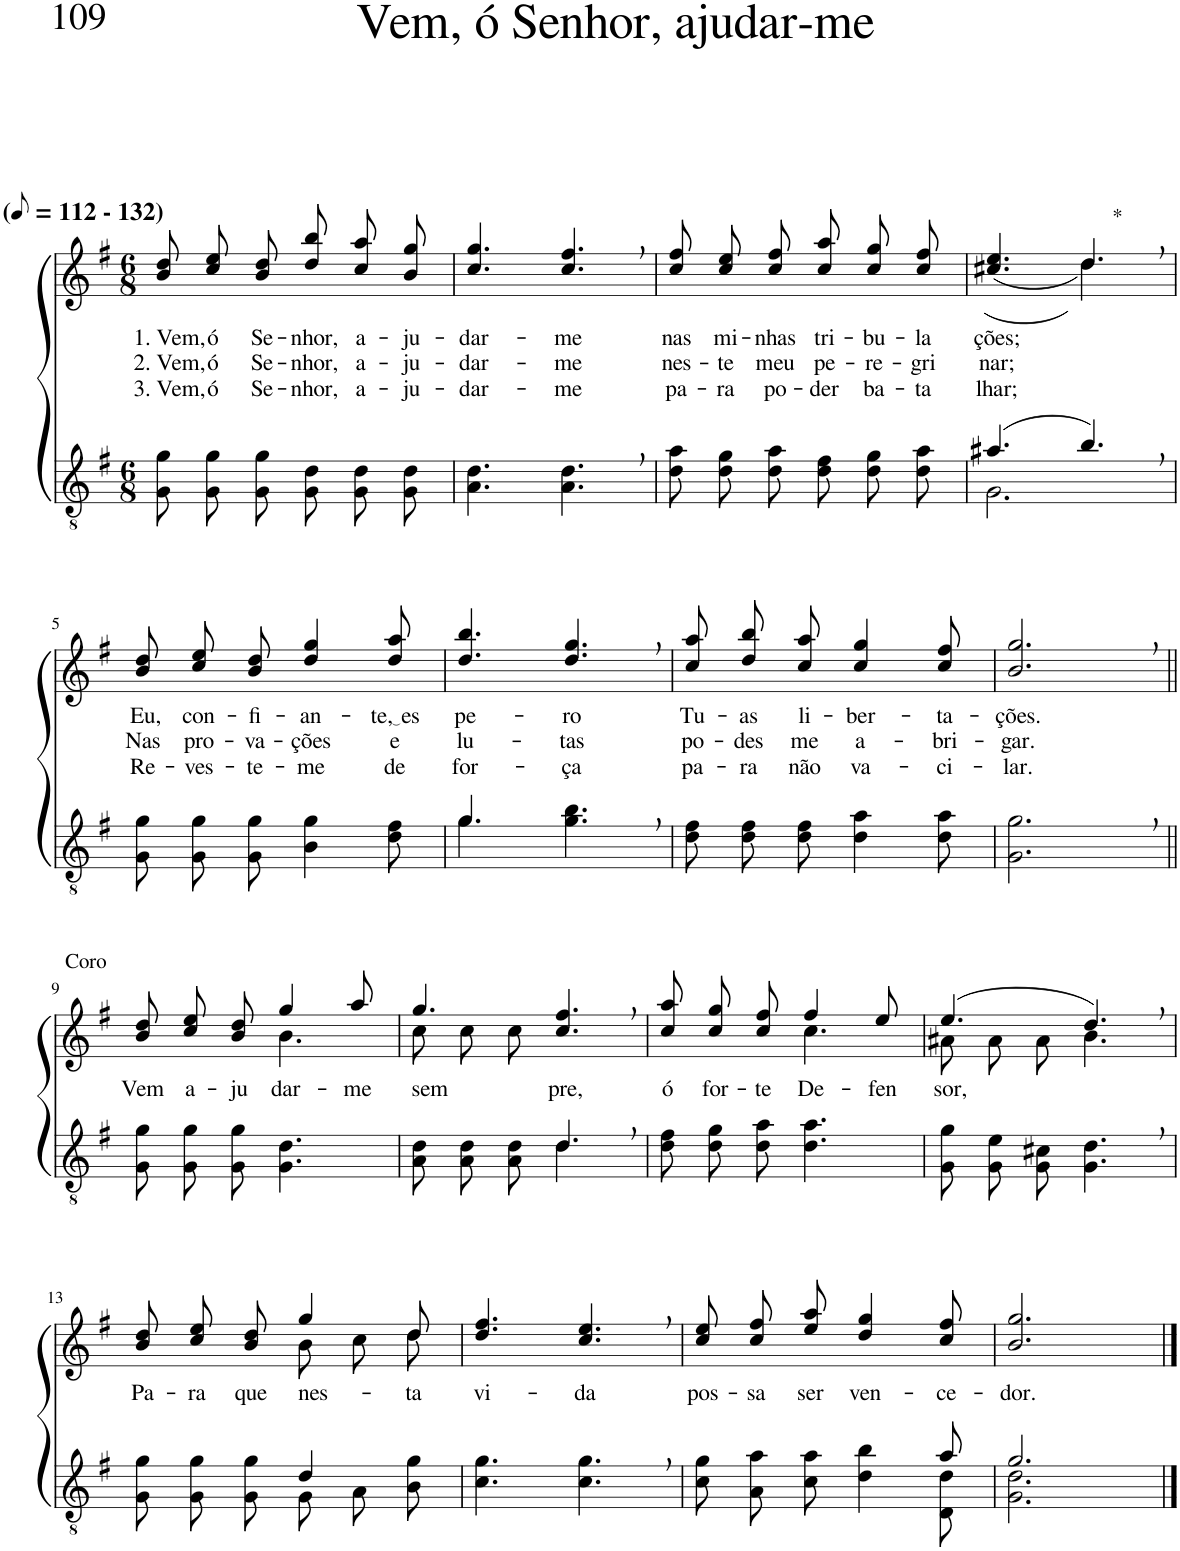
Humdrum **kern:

**kern	**kern	**text	**text	**text
*part2	*part1	*part1	*part1	*part1
*staff2	*staff1	*staff1	*staff1	*staff1
*I"Parte III e IV	*I"Parte I e II	*	*	*
*clefGv2	*clefG2	*	*	*
*Trd5c9	*Trd5c9	*	*	*
*k[f#]	*k[f#]	*	*	*
*M6/8	*M6/8	*	*	*
*MM56	*MM56	*	*	*
=1	=1	=1	=1	=1
!	!LO:TX:a:B:t=(	!	!	!
!	!LO:TX:a:B:t=- 132)	!	!	!
!	!	!LO:LY:b	!LO:LY:b	!LO:LY:b
8G\ 8g\L	8b\ 8dd\L	1. Vem,	2. Vem,	3. Vem,
!	!	!LO:LY:b	!LO:LY:b	!LO:LY:b
8G\ 8g\	8cc\ 8ee\	ó	ó	ó
!	!	!LO:LY:b	!LO:LY:b	!LO:LY:b
8G\ 8g\J	8b\ 8dd\J	Se-	Se-	Se-
!	!	!LO:LY:b	!LO:LY:b	!LO:LY:b
8G\ 8d\L	8dd\ 8bb\L	-nhor,	-nhor,	-nhor,
!	!	!LO:LY:b	!LO:LY:b	!LO:LY:b
8G\ 8d\	8cc\ 8aa\	a-	a-	a-
!	!	!LO:LY:b	!LO:LY:b	!LO:LY:b
8G\ 8d\J	8b\ 8gg\J	-ju-	-ju-	-ju-
=2	=2	=2	=2	=2
!	!	!LO:LY:b	!LO:LY:b	!LO:LY:b
4.A\ 4.d\	4.cc/ 4.gg/	-dar-	-dar-	-dar-
!	!	!LO:LY:b	!LO:LY:b	!LO:LY:b
4.A\, 4.d\,	4.cc/, 4.ff#/,	-me	-me	-me
=3	=3	=3	=3	=3
!	!	!LO:LY:b	!LO:LY:b	!LO:LY:b
8d\ 8a\L	8cc\ 8ff#\L	nas	nes-	pa-
!	!	!LO:LY:b	!LO:LY:b	!LO:LY:b
8d\ 8g\	8cc\ 8ee\	mi-	-te	-ra
!	!	!LO:LY:b	!LO:LY:b	!LO:LY:b
8d\ 8a\J	8cc\ 8ff#\J	-nhas	meu	po-
!	!	!LO:LY:b	!LO:LY:b	!LO:LY:b
8d\ 8f#\L	8cc\ 8aa\L	tri-	pe-	-der
!	!	!LO:LY:b	!LO:LY:b	!LO:LY:b
8d\ 8g\	8cc\ 8gg\	-bu-	-re-	ba-
!	!	!LO:LY:b	!LO:LY:b	!LO:LY:b
8d\ 8a\J	8cc\ 8ff#\J	-la-	-gri-	-ta-
=4	=4	=4	=4	=4
*^	*^	*	*	*
!	!	!	!	!LO:LY:b	!LO:LY:b	!LO:LY:b
(4.a#X/	2.G\	4.ryy	(4.cc#X/ 4.ee/	-ções;	-nar;	-lhar;
!	!	!LO:TX:a:t=*	!	!	!	!
4.b,/)	.	((4.dd,\	4.dd/	.	.	.
*v	*v	*	*	*	*	*
!!LO:LB:g=z
=5	=5	=5	=5	=5	=5
!	!	!	!LO:LY:b	!LO:LY:b	!LO:LY:b
*	*v	*v	*	*	*
8G\ 8g\L	8b\ 8dd\L	Eu,	Nas	Re-
!	!	!LO:LY:b	!LO:LY:b	!LO:LY:b
8G\ 8g\	8cc\ 8ee\	con-	pro-	-ves-
!	!	!LO:LY:b	!LO:LY:b	!LO:LY:b
8G\ 8g\J	8b\ 8dd\J	-fi-	-va-	-te-
!	!	!LO:LY:b	!LO:LY:b	!LO:LY:b
4B\ 4g\	4dd/ 4gg/	-an-	-ções	-me
!	!	!LO:LY:b	!LO:LY:b	!LO:LY:b
8d\ 8f#\	8dd/ 8aa/	te, es	e	de
=6	=6	=6	=6	=6
*^	*	*	*	*
!	!	!	!LO:LY:b	!LO:LY:b	!LO:LY:b
4.g\	4.g/	4.dd/ 4.bb/	pe-	lu-	for-
!	!	!	!LO:LY:b	!LO:LY:b	!LO:LY:b
4.g\, 4.b\,	4.ryy	4.dd/, 4.gg/,	-ro	-tas	-ça
=7	=7	=7	=7	=7	=7
!	!	!	!LO:LY:b	!LO:LY:b	!LO:LY:b
*v	*v	*	*	*	*
8d\ 8f#\L	8cc\ 8aa\L	Tu-	po-	pa-
!	!	!LO:LY:b	!LO:LY:b	!LO:LY:b
8d\ 8f#\	8dd\ 8bb\	-as	-des	-ra
!	!	!LO:LY:b	!LO:LY:b	!LO:LY:b
8d\ 8f#\J	8cc\ 8aa\J	li-	me	não
!	!	!LO:LY:b	!LO:LY:b	!LO:LY:b
4d\ 4a\	4cc/ 4gg/	-ber-	a-	va-
!	!	!LO:LY:b	!LO:LY:b	!LO:LY:b
8d\ 8a\	8cc/ 8ff#/	-ta-	-bri-	-ci-
=8	=8	=8	=8	=8
!	!	!LO:LY:b	!LO:LY:b	!LO:LY:b
2.G\, 2.g\,	2.b/, 2.gg/,	-ções.	-gar.	-lar.
!!LO:LB:g=z
=9||	=9||	=9||	=9||	=9||
!	!LO:TX:a:t=Coro	!	!	!
!	!	!LO:LY:b	!	!
*	*^	*	*	*
8G\ 8g\L	8b\ 8dd\L	4.ryy	Vem	.	.
!	!	!	!LO:LY:b	!	!
8G\ 8g\	8cc\ 8ee\	.	a-	.	.
!	!	!	!LO:LY:b	!	!
8G\ 8g\J	8b\ 8dd\J	.	-ju-	.	.
!	!	!	!LO:LY:b	!	!
4.G\ 4.d\	4gg/	4.b\	-dar-	.	.
!	!	!	!LO:LY:b	!	!
.	8aa/	.	-me	.	.
=10	=10	=10	=10	=10	=10
*^	*	*	*	*	*
!	!	!	!	!LO:LY:b	!	!
4.ryy	8A\ 8d\L	4.gg/	8cc\L	sem-	.	.
.	8A\ 8d\	.	8cc\	.	.	.
.	8A\ 8d\J	.	8cc\J	.	.	.
!	!	!	!	!LO:LY:b	!	!
4.d,/	4.d\	4.cc/, 4.ff#/,	4.ryy	-pre,	.	.
=11	=11	=11	=11	=11	=11	=11
!	!	!	!	!LO:LY:b	!	!
*v	*v	*	*	*	*	*
8d\ 8f#\L	8cc\ 8aa\L	4.ryy	ó	.	.
!	!	!	!LO:LY:b	!	!
8d\ 8g\	8cc\ 8gg\	.	for-	.	.
!	!	!	!LO:LY:b	!	!
8d\ 8a\J	8cc\ 8ff#\J	.	-te	.	.
!	!	!	!LO:LY:b	!	!
4.d\ 4.a\	4ff#/	4.cc\	De-	.	.
!	!	!	!LO:LY:b	!	!
.	8ee/	.	-fen-	.	.
=12	=12	=12	=12	=12	=12
!	!	!	!LO:LY:b	!	!
8G/ 8g/L	4.ee/	8a#X\L	-sor,	.	.
8G/ 8e/	.	8a#\	.	.	.
8G/ 8c#X/J	.	8a#\J	.	.	.
4.G\, 4.d\,	4.dd,/)	4.b\	.	.	.
!!LO:LB:g=z	!!
=13	=13	=13	=13	=13	=13
*^	*	*	*	*	*
!	!	!	!	!LO:LY:b	!	!
4.ryy	8G\ 8g\L	8b\ 8dd\L	4.ryy	Pa-	.	.
!	!	!	!	!LO:LY:b	!	!
.	8G\ 8g\	8cc\ 8ee\	.	-ra	.	.
!	!	!	!	!LO:LY:b	!	!
.	8G\ 8g\J	8b\ 8dd\J	.	que	.	.
!	!	!	!	!LO:LY:b	!	!
4d/	8G\L	4gg/	8b\L	nes-	.	.
.	8A\	.	8cc\	.	.	.
!	!	!	!	!LO:LY:b	!	!
8ryy	8B\ 8g\J	8dd/	8dd\J	-ta	.	.
=14	=14	=14	=14	=14	=14	=14
!	!	!	!	!LO:LY:b	!	!
*v	*v	*	*	*	*	*
*	*v	*v	*	*	*
4.c\ 4.g\	4.dd/ 4.ff#/	vi-	.	.
!	!	!LO:LY:b	!	!
4.c\, 4.g\,	4.cc/, 4.ee/,	-da	.	.
=15	=15	=15	=15	=15
*^	*	*	*	*
!	!	!	!LO:LY:b	!	!
2ryy	8c\ 8g\L	8cc\ 8ee\L	pos-	.	.
!	!	!	!LO:LY:b	!	!
.	8A\ 8a\	8cc\ 8ff#\	-sa	.	.
!	!	!	!LO:LY:b	!	!
.	8c\ 8a\J	8ee\ 8aa\J	ser	.	.
!	!	!	!LO:LY:b	!	!
.	4d\ 4b\	4dd/ 4gg/	ven-	.	.
8ryy	.	.	.	.	.
!	!	!	!LO:LY:b	!	!
8a/	8D\ 8d\	8cc/ 8ff#/	-ce-	.	.
=16	=16	=16	=16	=16	=16
!	!	!	!LO:LY:b	!	!
2.g/	2.G\ 2.d\	2.b/ 2.gg/	-dor.	.	.
*v	*v	*	*	*	*
==	==	==	==	==
*-	*-	*-	*-	*-
